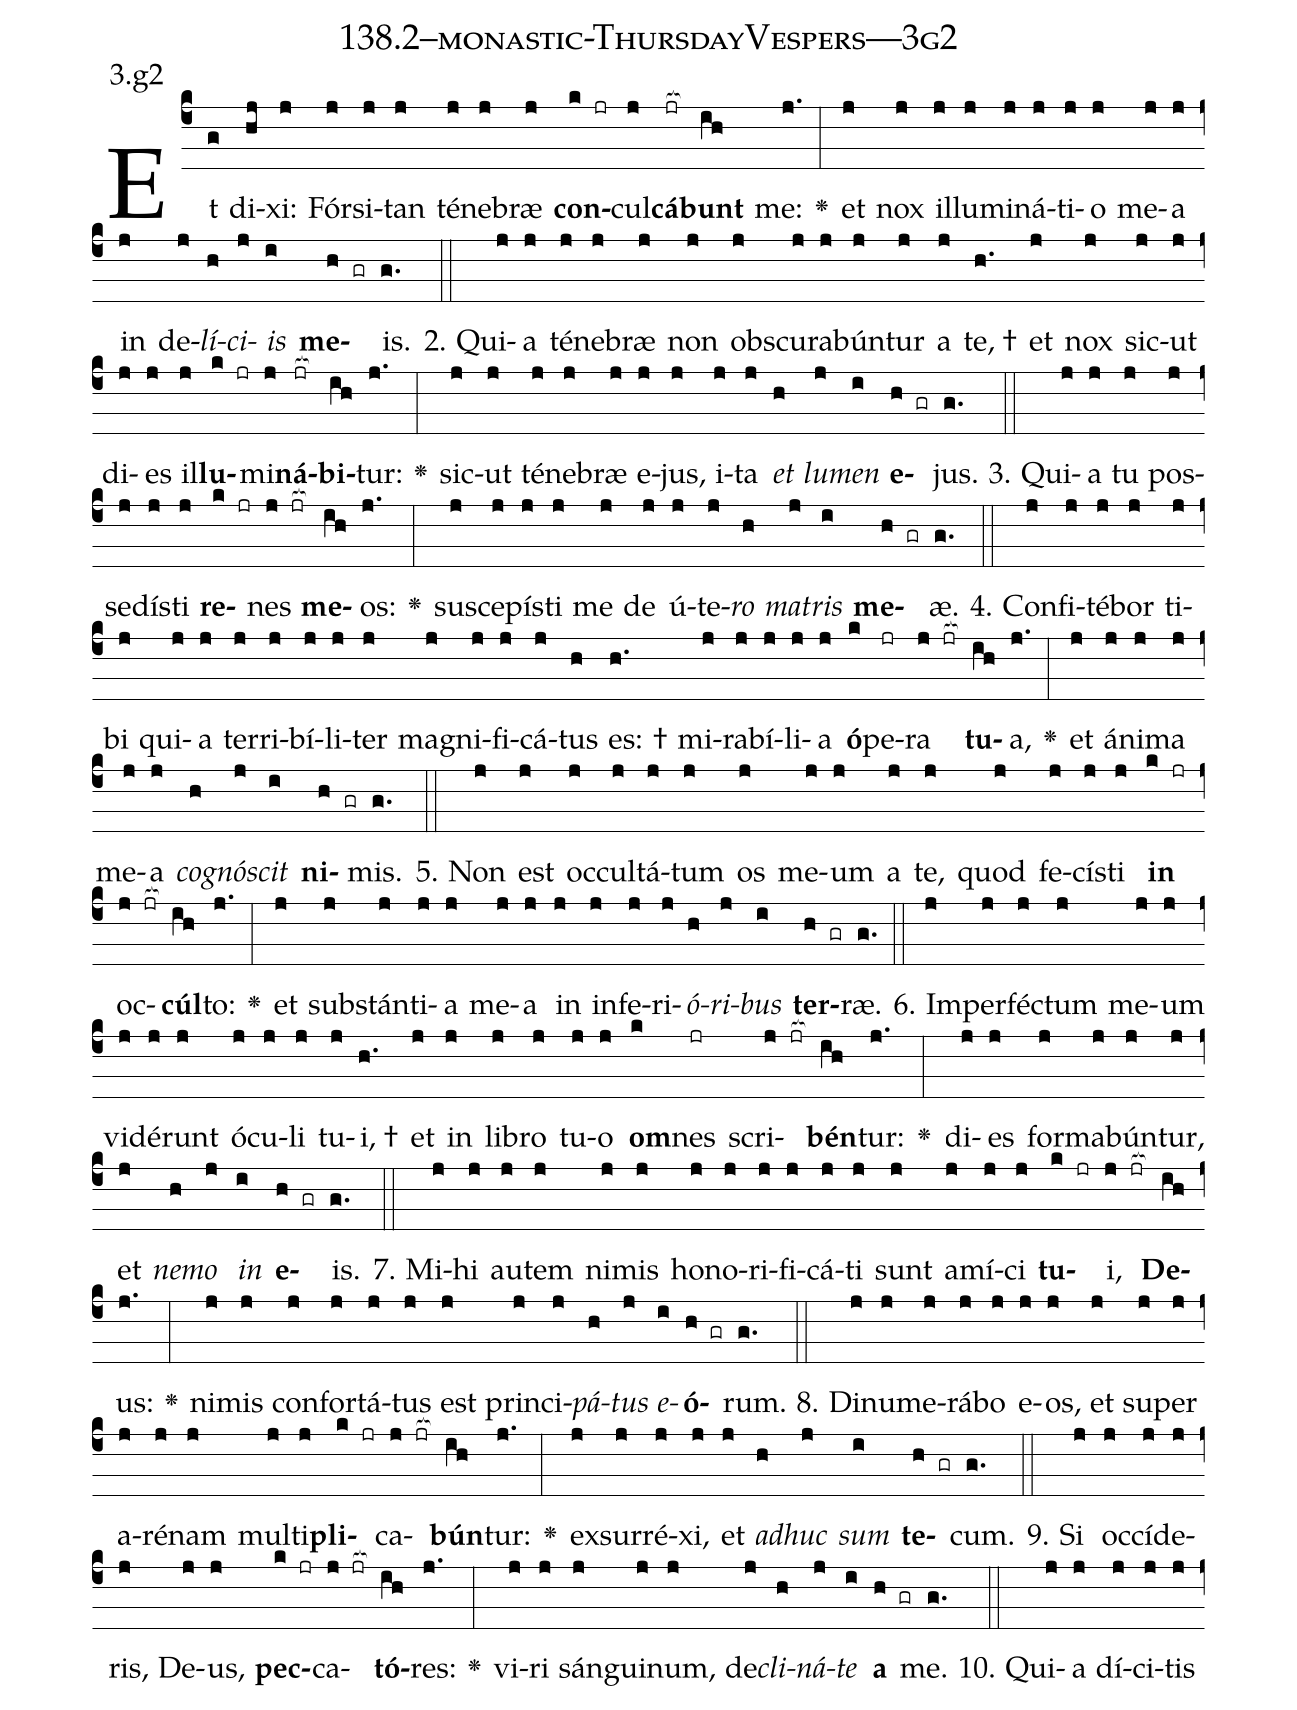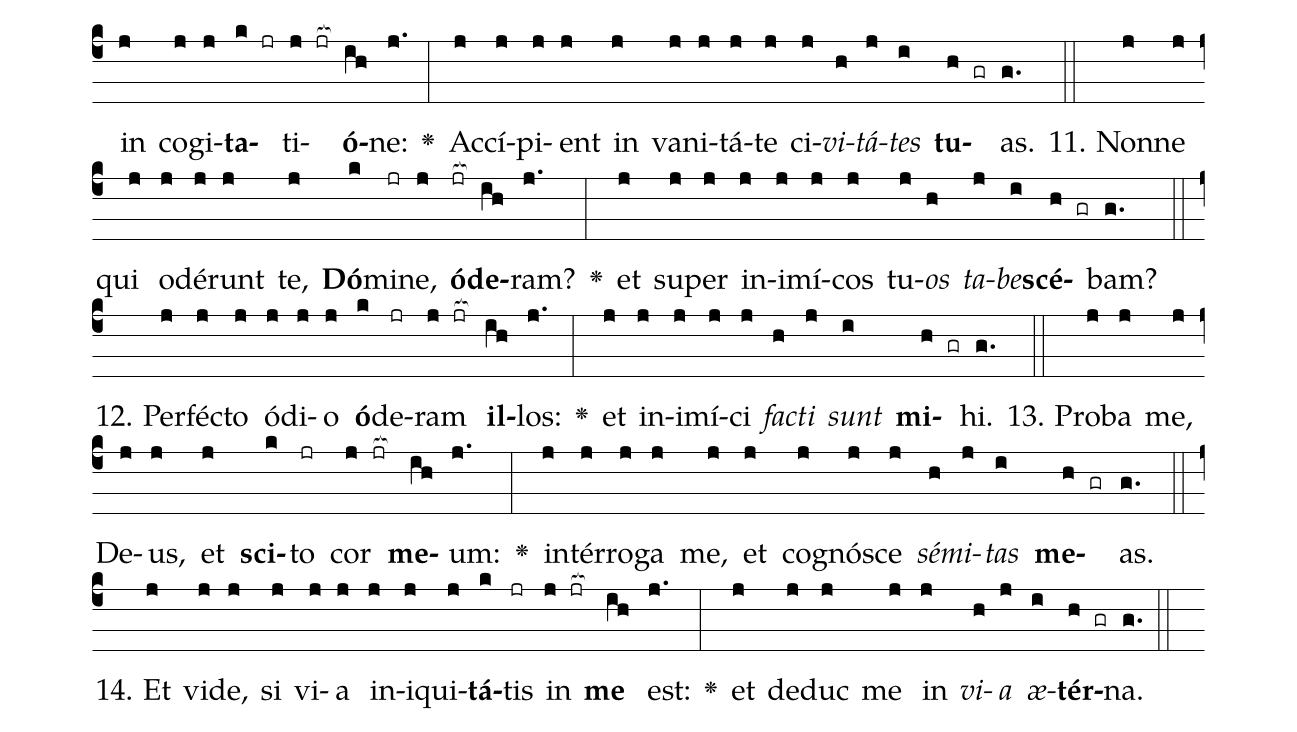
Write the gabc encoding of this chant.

name: 138.2--monastic-ThursdayVespers---3g2;
annotation: 3.g2;
%%
(c4)Et(g) di(hj)xi:(j) Fór(j)si(j)tan(j) té(j)ne(j)bræ(j) <b>con</b>(k jr)cul(j)<b>cá</b>(jr[ocb:1{])<b>bunt</b>(ih[ocb:0}]) me:(j.) <v>\greheightstar</v>(:) et(j) nox(j) il(j)lu(j)mi(j)ná(j)ti(j)o(j) me(j)a(j) in(j) de(j)<i>lí</i>(h)<i>ci</i>(j)<i>is</i>(i) <b>me</b>(h gr)is.(g.) (::)
2. Qui(j)a(j) té(j)ne(j)bræ(j) non(j) obs(j)cu(j)ra(j)bún(j)tur(j) a(j) te, †(h.) et(j) nox(j) sic(j)ut(j) di(j)es(j) il(j)<b>lu</b>(k jr)mi(j)<b>ná</b>(jr[ocb:1{])<b>bi</b>(ih[ocb:0}])tur:(j.) <v>\greheightstar</v>(:) sic(j)ut(j) té(j)ne(j)bræ(j) e(j)jus,(j) i(j)ta(j) <i>et</i>(h) <i>lu</i>(j)<i>men</i>(i) <b>e</b>(h gr)jus.(g.) (::)
3. Qui(j)a(j) tu(j) pos(j)se(j)dís(j)ti(j) <b>re</b>(k jr)nes(j jr[ocb:1{]) <b>me</b>(ih[ocb:0}])os:(j.) <v>\greheightstar</v>(:) su(j)sce(j)pís(j)ti(j) me(j) de(j) ú(j)te(j)<i>ro</i>(h) <i>ma</i>(j)<i>tris</i>(i) <b>me</b>(h gr)æ.(g.) (::)
4. Con(j)fi(j)té(j)bor(j) ti(j)bi(j) qui(j)a(j) ter(j)ri(j)bí(j)li(j)ter(j) ma(j)gni(j)fi(j)cá(j)tus(h) es: †(h.) mi(j)ra(j)bí(j)li(j)a(j) <b>ó</b>(k)pe(jr)ra(j jr[ocb:1{]) <b>tu</b>(ih[ocb:0}])a,(j.) <v>\greheightstar</v>(:) et(j) á(j)ni(j)ma(j) me(j)a(j) <i>co</i>(h)<i>gnó</i>(j)<i>scit</i>(i) <b>ni</b>(h gr)mis.(g.) (::)
5. Non(j) est(j) oc(j)cul(j)tá(j)tum(j) os(j) me(j)um(j) a(j) te,(j) quod(j) fe(j)cís(j)ti(j) <b>in</b>(k jr) oc(j jr[ocb:1{])<b>cúl</b>(ih[ocb:0}])to:(j.) <v>\greheightstar</v>(:) et(j) sub(j)stán(j)ti(j)a(j) me(j)a(j) in(j) in(j)fe(j)ri(j)<i>ó</i>(h)<i>ri</i>(j)<i>bus</i>(i) <b>ter</b>(h gr)ræ.(g.) (::)
6. Im(j)per(j)féc(j)tum(j) me(j)um(j) vi(j)dé(j)runt(j) ó(j)cu(j)li(j) tu(j)i, †(h.) et(j) in(j) li(j)bro(j) tu(j)o(j) <b>om</b>(k)nes(jr) scri(j jr[ocb:1{])<b>bén</b>(ih[ocb:0}])tur:(j.) <v>\greheightstar</v>(:) di(j)es(j) for(j)ma(j)bún(j)tur,(j) et(j) <i>ne</i>(h)<i>mo</i>(j) <i>in</i>(i) <b>e</b>(h gr)is.(g.) (::)
7. Mi(j)hi(j) au(j)tem(j) ni(j)mis(j) ho(j)no(j)ri(j)fi(j)cá(j)ti(j) sunt(j) a(j)mí(j)ci(j) <b>tu</b>(k jr)i,(j jr[ocb:1{]) <b>De</b>(ih[ocb:0}])us:(j.) <v>\greheightstar</v>(:) ni(j)mis(j) con(j)for(j)tá(j)tus(j) est(j) prin(j)ci(j)<i>pá</i>(h)<i>tus</i>(j) <i>e</i>(i)<b>ó</b>(h gr)rum.(g.) (::)
8. Di(j)nu(j)me(j)rá(j)bo(j) e(j)os,(j) et(j) su(j)per(j) a(j)ré(j)nam(j) mul(j)ti(j)<b>pli</b>(k jr)ca(j jr[ocb:1{])<b>bún</b>(ih[ocb:0}])tur:(j.) <v>\greheightstar</v>(:) ex(j)sur(j)ré(j)xi,(j) et(j) <i>ad</i>(h)<i>huc</i>(j) <i>sum</i>(i) <b>te</b>(h gr)cum.(g.) (::)
9. Si(j) oc(j)cí(j)de(j)ris,(j) De(j)us,(j) <b>pec</b>(k jr)ca(j jr[ocb:1{])<b>tó</b>(ih[ocb:0}])res:(j.) <v>\greheightstar</v>(:) vi(j)ri(j) sán(j)gui(j)num,(j) de(j)<i>cli</i>(h)<i>ná</i>(j)<i>te</i>(i) <b>a</b>(h gr) me.(g.) (::)
10. Qui(j)a(j) dí(j)ci(j)tis(j) in(j) co(j)gi(j)<b>ta</b>(k jr)ti(j jr[ocb:1{])<b>ó</b>(ih[ocb:0}])ne:(j.) <v>\greheightstar</v>(:) Ac(j)cí(j)pi(j)ent(j) in(j) va(j)ni(j)tá(j)te(j) ci(j)<i>vi</i>(h)<i>tá</i>(j)<i>tes</i>(i) <b>tu</b>(h gr)as.(g.) (::)
11. Non(j)ne(j) qui(j) o(j)dé(j)runt(j) te,(j) <b>Dó</b>(k)mi(jr)ne,(j) <b>ó</b>(jr[ocb:1{])<b>de</b>(ih[ocb:0}])ram?(j.) <v>\greheightstar</v>(:) et(j) su(j)per(j) in(j)i(j)mí(j)cos(j) tu(j)<i>os</i>(h) <i>ta</i>(j)<i>be</i>(i)<b>scé</b>(h gr)bam?(g.) (::)
12. Per(j)féc(j)to(j) ó(j)di(j)o(j) <b>ó</b>(k)de(jr)ram(j jr[ocb:1{]) <b>il</b>(ih[ocb:0}])los:(j.) <v>\greheightstar</v>(:) et(j) in(j)i(j)mí(j)ci(j) <i>fac</i>(h)<i>ti</i>(j) <i>sunt</i>(i) <b>mi</b>(h gr)hi.(g.) (::)
13. Pro(j)ba(j) me,(j) De(j)us,(j) et(j) <b>sci</b>(k)to(jr) cor(j jr[ocb:1{]) <b>me</b>(ih[ocb:0}])um:(j.) <v>\greheightstar</v>(:) in(j)tér(j)ro(j)ga(j) me,(j) et(j) co(j)gnó(j)sce(j) <i>sé</i>(h)<i>mi</i>(j)<i>tas</i>(i) <b>me</b>(h gr)as.(g.) (::)
14. Et(j) vi(j)de,(j) si(j) vi(j)a(j) in(j)i(j)qui(j)<b>tá</b>(k)tis(jr) in(j jr[ocb:1{]) <b>me</b>(ih[ocb:0}]) est:(j.) <v>\greheightstar</v>(:) et(j) de(j)duc(j) me(j) in(j) <i>vi</i>(h)<i>a</i>(j) <i>æ</i>(i)<b>tér</b>(h gr)na.(g.) (::)
